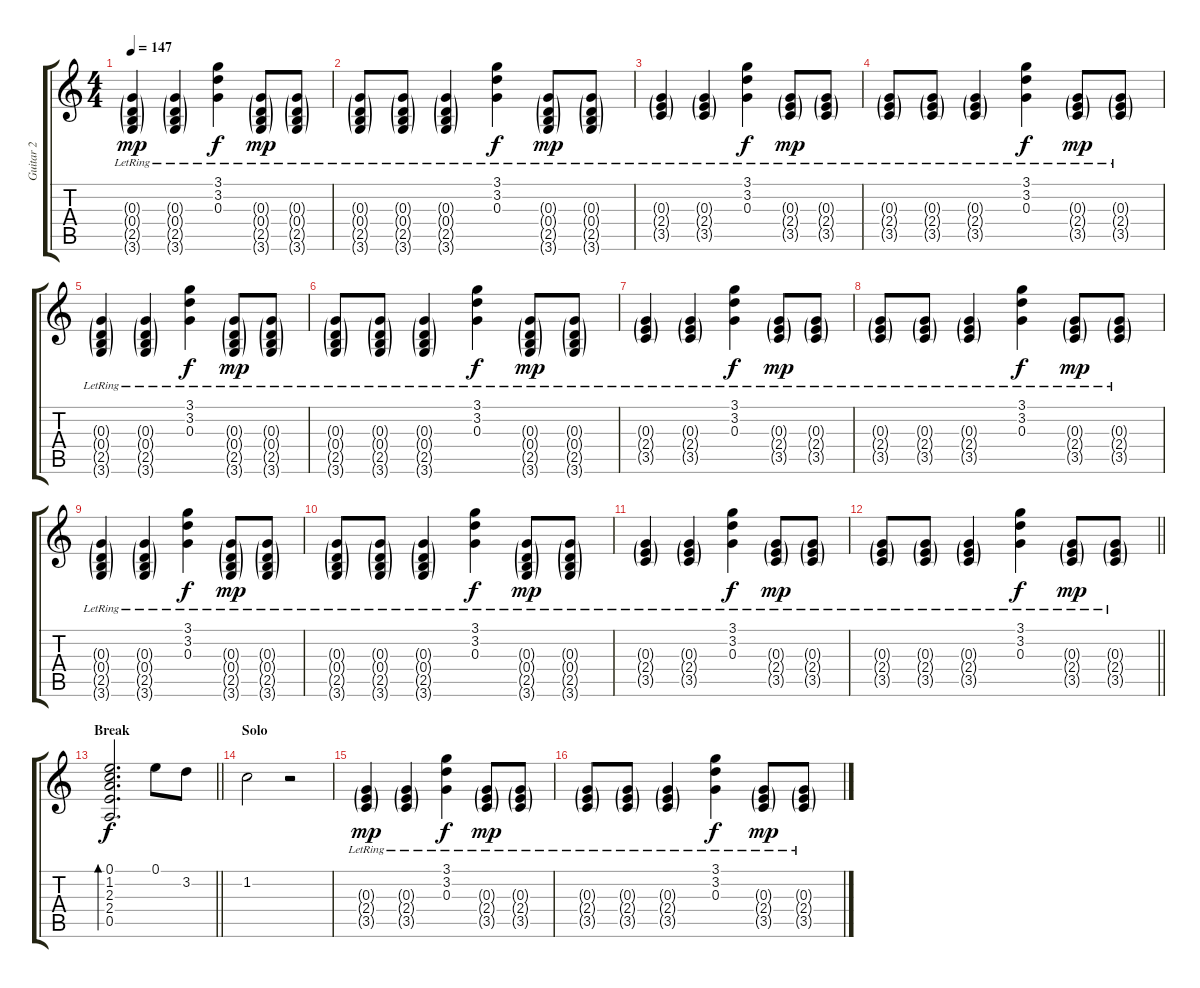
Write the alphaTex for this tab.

\track ("Guitar 2" "Guitar 2") {instrument acousticguitarsteel}
\staff {score tabs}
\tuning (E4 B3 G3 D3 A2 E2) {hide}
\ts (4 4)
\tempo 147
\clef g2
\ks c
(0.3{g} 0.4{g lr} 2.5{g lr} 3.6{g}).4{dy mp} (0.3{g} 0.4{g lr} 2.5{g lr} 3.6{g}).4 (3.1{lr} 3.2{lr} 0.3{lr}).4{dy f} (0.3{g} 0.4{g lr} 2.5{g lr} 3.6{g}).8{dy mp} (0.3{g} 0.4{g lr} 2.5{g lr} 3.6{g}).8 |
(0.3{g} 0.4{g lr} 2.5{g lr} 3.6{g}).8 (0.3{g} 0.4{g lr} 2.5{g lr} 3.6{g}).8 (0.3{g} 0.4{g lr} 2.5{g lr} 3.6{g}).4 (3.1{lr} 3.2{lr} 0.3{lr}).4{dy f} (0.3{g} 0.4{g lr} 2.5{g lr} 3.6{g}).8{dy mp} (0.3{g} 0.4{g lr} 2.5{g lr} 3.6{g}).8 |
(0.3{g} 2.4{g lr} 3.5{g lr}).4 (0.3{g} 2.4{g lr} 3.5{g lr}).4 (3.1{lr} 3.2{lr} 0.3{lr}).4{dy f} (0.3{g} 2.4{g lr} 3.5{g lr}).8{dy mp} (0.3{g} 2.4{g lr} 3.5{g lr}).8 |
(0.3{g} 2.4{g lr} 3.5{g lr}).8 (0.3{g} 2.4{g lr} 3.5{g lr}).8 (0.3{g} 2.4{g lr} 3.5{g lr}).4 (3.1{lr} 3.2{lr} 0.3{lr}).4{dy f} (0.3{g} 2.4{g lr} 3.5{g lr}).8{dy mp} (0.3{g} 2.4{g lr} 3.5{g lr}).8 |
(0.3{g} 0.4{g lr} 2.5{g lr} 3.6{g}).4 (0.3{g} 0.4{g lr} 2.5{g lr} 3.6{g}).4 (3.1{lr} 3.2{lr} 0.3{lr}).4{dy f} (0.3{g} 0.4{g lr} 2.5{g lr} 3.6{g}).8{dy mp} (0.3{g} 0.4{g lr} 2.5{g lr} 3.6{g}).8 |
(0.3{g} 0.4{g lr} 2.5{g lr} 3.6{g}).8 (0.3{g} 0.4{g lr} 2.5{g lr} 3.6{g}).8 (0.3{g} 0.4{g lr} 2.5{g lr} 3.6{g}).4 (3.1{lr} 3.2{lr} 0.3{lr}).4{dy f} (0.3{g} 0.4{g lr} 2.5{g lr} 3.6{g}).8{dy mp} (0.3{g} 0.4{g lr} 2.5{g lr} 3.6{g}).8 |
(0.3{g} 2.4{g lr} 3.5{g lr}).4 (0.3{g} 2.4{g lr} 3.5{g lr}).4 (3.1{lr} 3.2{lr} 0.3{lr}).4{dy f} (0.3{g} 2.4{g lr} 3.5{g lr}).8{dy mp} (0.3{g} 2.4{g lr} 3.5{g lr}).8 |
(0.3{g} 2.4{g lr} 3.5{g lr}).8 (0.3{g} 2.4{g lr} 3.5{g lr}).8 (0.3{g} 2.4{g lr} 3.5{g lr}).4 (3.1{lr} 3.2{lr} 0.3{lr}).4{dy f} (0.3{g} 2.4{g lr} 3.5{g lr}).8{dy mp} (0.3{g} 2.4{g lr} 3.5{g lr}).8 |
(0.3{g} 0.4{g lr} 2.5{g lr} 3.6{g}).4 (0.3{g} 0.4{g lr} 2.5{g lr} 3.6{g}).4 (3.1{lr} 3.2{lr} 0.3{lr}).4{dy f} (0.3{g} 0.4{g lr} 2.5{g lr} 3.6{g}).8{dy mp} (0.3{g} 0.4{g lr} 2.5{g lr} 3.6{g}).8 |
(0.3{g} 0.4{g lr} 2.5{g lr} 3.6{g}).8 (0.3{g} 0.4{g lr} 2.5{g lr} 3.6{g}).8 (0.3{g} 0.4{g lr} 2.5{g lr} 3.6{g}).4 (3.1{lr} 3.2{lr} 0.3{lr}).4{dy f} (0.3{g} 0.4{g lr} 2.5{g lr} 3.6{g}).8{dy mp} (0.3{g} 0.4{g lr} 2.5{g lr} 3.6{g}).8 |
(0.3{g} 2.4{g lr} 3.5{g lr}).4 (0.3{g} 2.4{g lr} 3.5{g lr}).4 (3.1{lr} 3.2{lr} 0.3{lr}).4{dy f} (0.3{g} 2.4{g lr} 3.5{g lr}).8{dy mp} (0.3{g} 2.4{g lr} 3.5{g lr}).8 |
\barLineRight lightlight
(0.3{g} 2.4{g lr} 3.5{g lr}).8 (0.3{g} 2.4{g lr} 3.5{g lr}).8 (0.3{g} 2.4{g lr} 3.5{g lr}).4 (3.1{lr} 3.2{lr} 0.3{lr}).4{dy f} (0.3{g} 2.4{g lr} 3.5{g lr}).8{dy mp} (0.3{g} 2.4{g lr} 3.5{g lr}).8 |
\section ("" "Break")
\barLineRight lightlight
(0.1 1.2 2.3 2.4 0.5).2{d bd 60 dy f} 0.1.8 3.2.8 |
\section ("" "Solo")
1.2.2 r.2 |
(0.3{g} 2.4{g lr} 3.5{g lr}).4{dy mp volume 7} (0.3{g} 2.4{g lr} 3.5{g lr}).4 (3.1{lr} 3.2{lr} 0.3{lr}).4{dy f} (0.3{g} 2.4{g lr} 3.5{g lr}).8{dy mp} (0.3{g} 2.4{g lr} 3.5{g lr}).8 |
(0.3{g} 2.4{g lr} 3.5{g lr}).8 (0.3{g} 2.4{g lr} 3.5{g lr}).8 (0.3{g} 2.4{g lr} 3.5{g lr}).4 (3.1{lr} 3.2{lr} 0.3{lr}).4{dy f} (0.3{g} 2.4{g lr} 3.5{g lr}).8{dy mp} (0.3{g} 2.4{g lr} 3.5{g lr}).8
